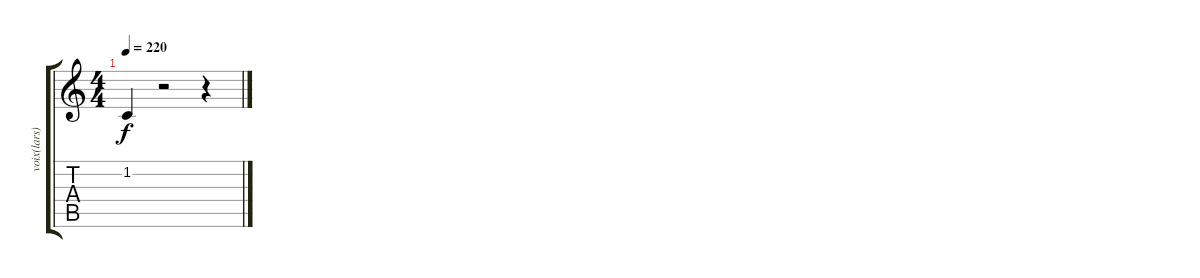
\track ("voix(lars)" "voix(lars)") {instrument clarinet}
\staff {score tabs}
\tuning (E4 B3 G3 D3 A2 E2) {hide}
\ts (4 4)
\tempo 220
\clef g2
\ks c
1.2.4{dy f} r.2 r.4
